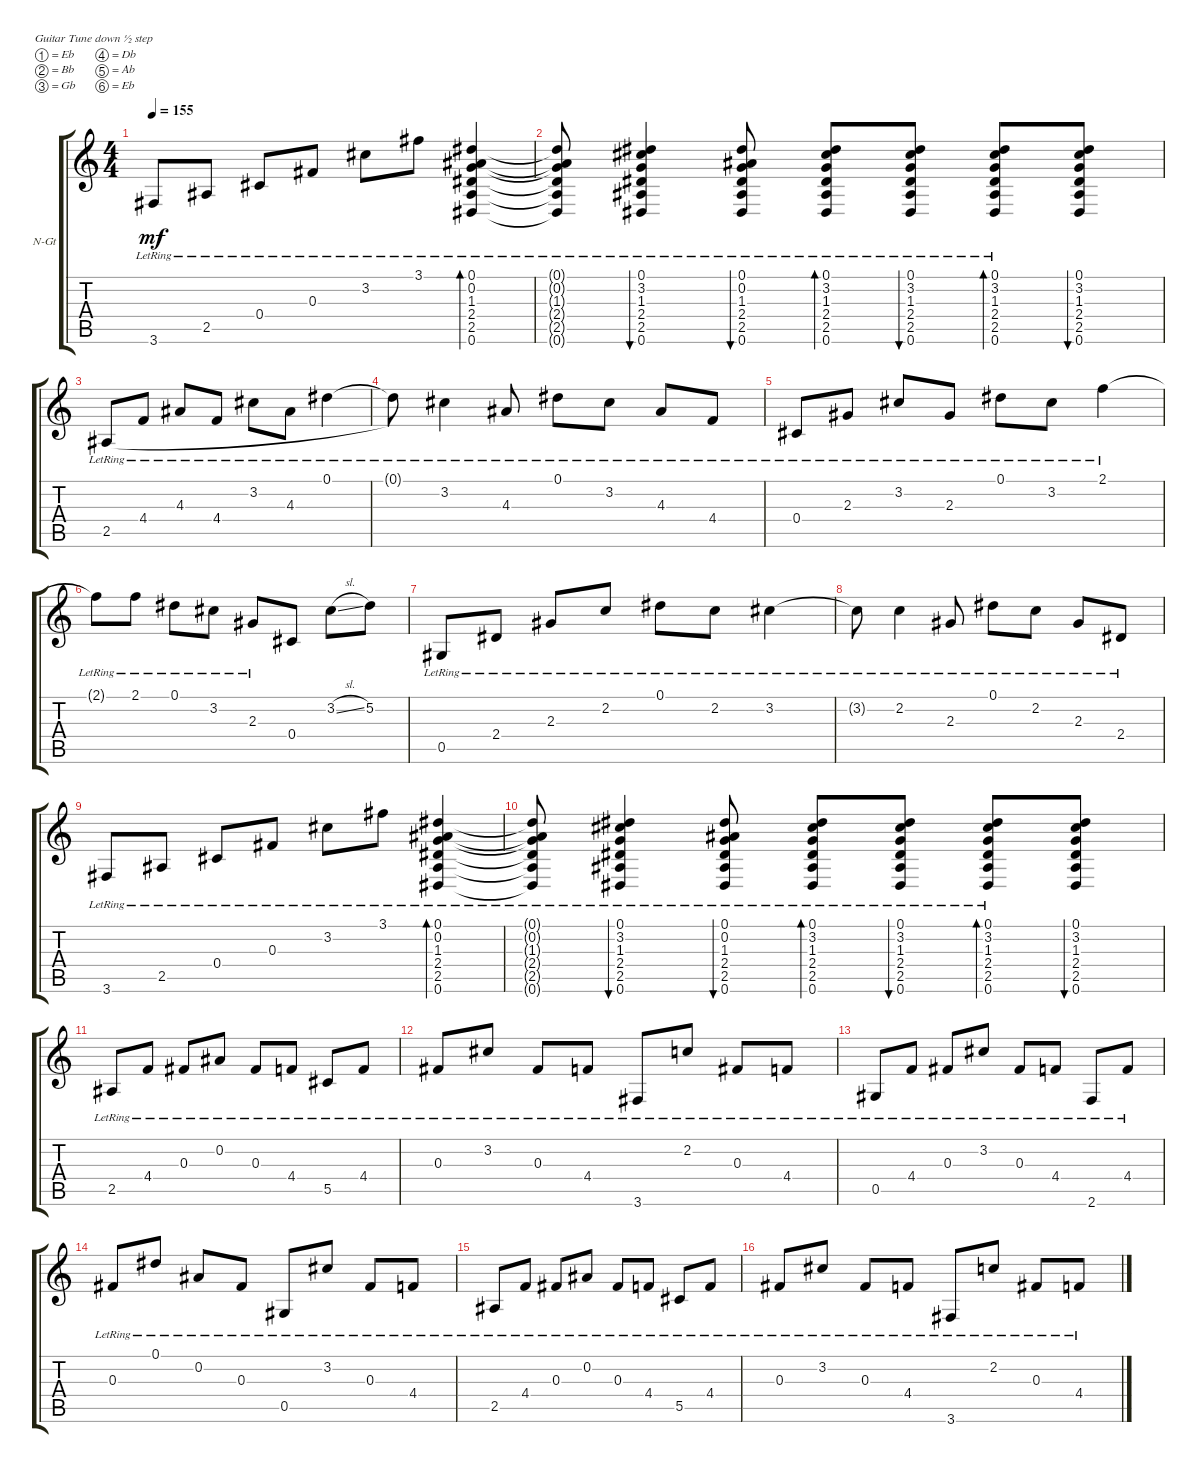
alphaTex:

\defaultSystemsLayout 4
\bracketExtendMode groupsimilarinstruments
\firstSystemTrackNameOrientation horizontal
\otherSystemsTrackNameOrientation horizontal
\track ("Guitar 1" "N-Gt") {instrument acousticguitarnylon}
\staff {score tabs}
\tuning (Eb4 Bb3 Gb3 Db3 Ab2 Eb2)
\ts (4 4)
\tempo 155
\clef g2
\ks c
3.6{lr}.8{dy mf} 2.5{lr}.8 0.4{lr}.8 0.3{lr}.8 3.2{lr}.8 3.1{lr}.8 (0.6{lr} 2.5{lr} 2.4{lr} 1.3{lr} 0.2{lr} 0.1{lr}).4{bd 30} |
(0.6{lr t} 2.5{lr t} 2.4{lr t} 1.3{lr t} 0.2{lr t} 0.1{lr t}).8 (0.6{lr} 2.5{lr} 2.4{lr} 1.3{lr} 3.2{lr} 0.1{lr}).4{bu 30} (0.6{lr} 2.5{lr} 2.4{lr} 1.3{lr} 0.2{lr} 0.1{lr}).8{bu 30} (0.6{lr} 2.5{lr} 2.4{lr} 1.3{lr} 3.2{lr} 0.1{lr}).8{bd 30} (0.6{lr} 2.5{lr} 2.4{lr} 1.3{lr} 3.2{lr} 0.1{lr}).8{bu 30} (0.6{lr} 2.5{lr} 2.4{lr} 1.3{lr} 3.2{lr} 0.1{lr}).8{bd 30} (0.6 2.5 2.4 1.3 3.2 0.1).8{bu 30} |
2.5{lr}.8{legatoorigin} 4.4{lr}.8{legatoorigin} 4.3{lr}.8{legatoorigin} 4.4{lr}.8{legatoorigin} 3.2{lr}.8{legatoorigin} 4.3{lr}.8{legatoorigin} 0.1{lr}.4{legatoorigin} |
0.1{lr t}.8 3.2{lr}.4 4.3{lr}.8 0.1{lr}.8 3.2{lr}.8 4.3{lr}.8 4.4{lr}.8 |
0.4{lr}.8 2.3{lr}.8 3.2{lr}.8 2.3{lr}.8 0.1{lr}.8 3.2{lr}.8 2.1{lr}.4 |
2.1{lr t}.8 2.1{lr}.8 0.1{lr}.8 3.2{lr}.8 2.3{lr}.8 0.4.8 3.2{sl}.8 5.2.8 |
0.5{lr}.8 2.4{lr}.8 2.3{lr}.8 2.2{lr}.8 0.1{lr}.8 2.2{lr}.8 3.2{lr}.4 |
3.2{lr t}.8 2.2{lr}.4 2.3{lr}.8 0.1{lr}.8 2.2{lr}.8 2.3{lr}.8 2.4{lr}.8 |
3.6{lr}.8 2.5{lr}.8 0.4{lr}.8 0.3{lr}.8 3.2{lr}.8 3.1{lr}.8 (0.6{lr} 2.5{lr} 2.4{lr} 1.3{lr} 0.2{lr} 0.1{lr}).4{bd 30} |
(0.6{lr t} 2.5{lr t} 2.4{lr t} 1.3{lr t} 0.2{lr t} 0.1{lr t}).8 (0.6{lr} 2.5{lr} 2.4{lr} 1.3{lr} 3.2{lr} 0.1{lr}).4{bu 30} (0.6{lr} 2.5{lr} 2.4{lr} 1.3{lr} 0.2{lr} 0.1{lr}).8{bu 30} (0.6{lr} 2.5{lr} 2.4{lr} 1.3{lr} 3.2{lr} 0.1{lr}).8{bd 30} (0.6{lr} 2.5{lr} 2.4{lr} 1.3{lr} 3.2{lr} 0.1{lr}).8{bu 30} (0.6{lr} 2.5{lr} 2.4{lr} 1.3{lr} 3.2{lr} 0.1{lr}).8{bd 30} (0.6 2.5 2.4 1.3 3.2 0.1).8{bu 30} |
2.5{lr}.8 4.4{lr}.8 0.3{lr}.8 0.2{lr}.8 0.3{lr}.8 4.4{lr}.8 5.5{lr}.8 4.4{lr}.8 |
0.3{lr}.8 3.2{lr}.8 0.3{lr}.8 4.4{lr}.8 3.6{lr}.8 2.2{lr}.8 0.3{lr}.8 4.4{lr}.8 |
0.5{lr}.8 4.4{lr}.8 0.3{lr}.8 3.2{lr}.8 0.3{lr}.8 4.4{lr}.8 2.6{lr}.8 4.4{lr}.8 |
0.3{lr}.8 0.1{lr}.8 0.2{lr}.8 0.3{lr}.8 0.5{lr}.8 3.2{lr}.8 0.3{lr}.8 4.4{lr}.8 |
2.5{lr}.8 4.4{lr}.8 0.3{lr}.8 0.2{lr}.8 0.3{lr}.8 4.4{lr}.8 5.5{lr}.8 4.4{lr}.8 |
0.3{lr}.8 3.2{lr}.8 0.3{lr}.8 4.4{lr}.8 3.6{lr}.8 2.2{lr}.8 0.3{lr}.8 4.4{lr}.8
